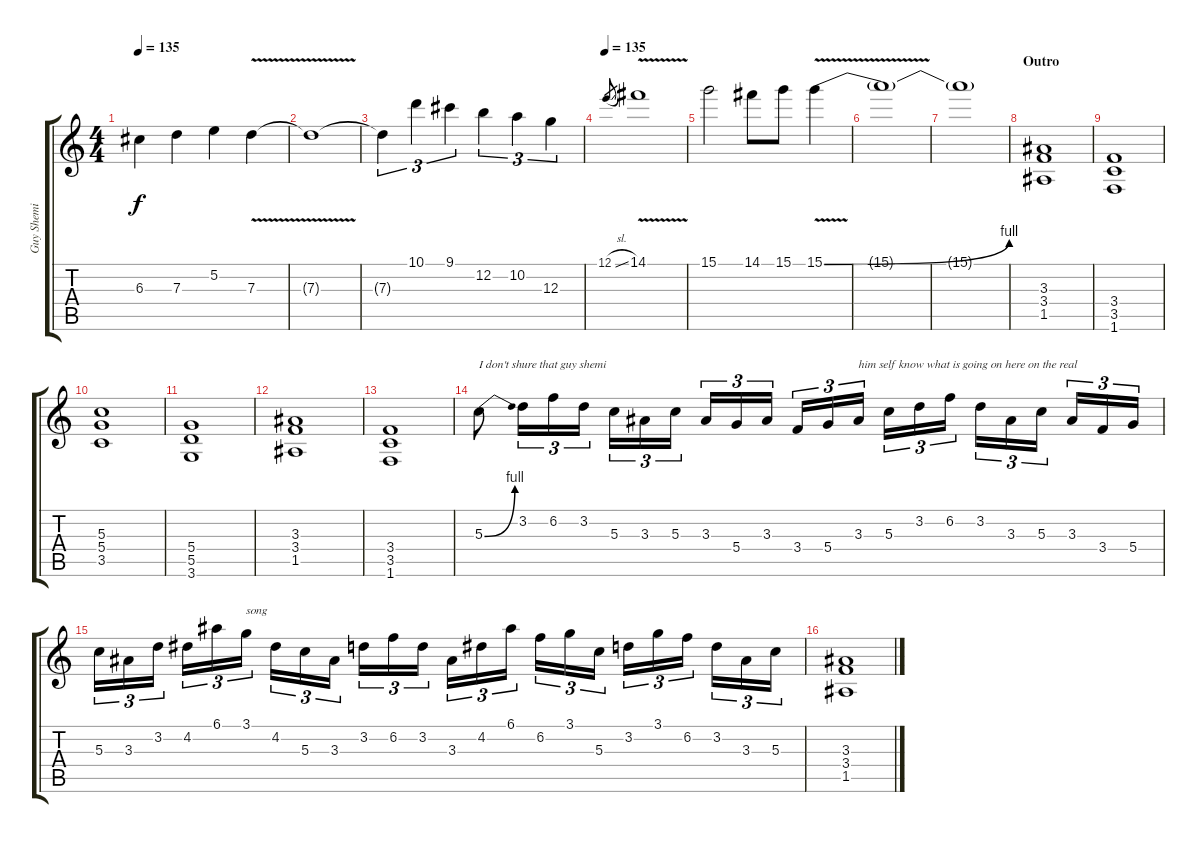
\track ("Guy Shemi" "Guy Shemi") {instrument overdrivenguitar}
\staff {score tabs}
\tuning (E4 B3 G3 D3 A2 E2) {hide}
\ts (4 4)
\tempo 135
\clef g2
\ks c
6.3.4{dy f} 7.3.4 5.2.4 7.3{v}.4 |
7.3{t}.1 |
7.3{t}.4{tu (3 2)} 10.1.4{tu (3 2)} 9.1.4{tu (3 2)} 12.2.4{tu (3 2)} 10.2.4{tu (3 2)} 12.3.4{tu (3 2)} |
\tempo 135
12.1{sl}.8{gr} 14.1{v}.1 |
15.1.2 14.1.8 15.1.8 15.1{be (bend 0 0 60 4) v}.4 |
15.1{t}.1 |
15.1{t}.1 |
\section ("" "Outro")
(3.3 3.4 1.5).1{volume 13} |
(3.4 3.5 1.6).1 |
(5.3 5.4 3.5).1 |
(5.4 5.5 3.6).1 |
(3.3 3.4 1.5).1 |
(3.4 3.5 1.6).1 |
5.3{be (bend 0 0 60 4)}.8{txt "I don't shure that guy shemi"} 3.2.16{tu (3 2)} 6.2.16{tu (3 2)} 3.2.16{tu (3 2)} 5.3.16{tu (3 2)} 3.3.16{tu (3 2)} 5.3.16{tu (3 2)} 3.3.16{tu (3 2)} 5.4.16{tu (3 2)} 3.3.16{tu (3 2)} 3.4.16{tu (3 2)} 5.4.16{tu (3 2)} 3.3.16{tu (3 2) txt "him self know what is going on here on the real"} 5.3.16{tu (3 2)} 3.2.16{tu (3 2)} 6.2.16{tu (3 2)} 3.2.16{tu (3 2)} 3.3.16{tu (3 2)} 5.3.16{tu (3 2)} 3.3.16{tu (3 2)} 3.4.16{tu (3 2)} 5.4.16{tu (3 2)} |
5.3.16{tu (3 2)} 3.3.16{tu (3 2)} 3.2.16{tu (3 2)} 4.2.16{tu (3 2)} 6.1.16{tu (3 2)} 3.1.16{tu (3 2) txt "song"} 4.2.16{tu (3 2)} 5.3.16{tu (3 2)} 3.3.16{tu (3 2)} 3.2.16{tu (3 2)} 6.2.16{tu (3 2)} 3.2.16{tu (3 2)} 3.3.16{tu (3 2)} 4.2.16{tu (3 2)} 6.1.16{tu (3 2)} 6.2.16{tu (3 2)} 3.1.16{tu (3 2)} 5.3.16{tu (3 2)} 3.2.16{tu (3 2)} 3.1.16{tu (3 2)} 6.2.16{tu (3 2)} 3.2.16{tu (3 2)} 3.3.16{tu (3 2)} 5.3.16{tu (3 2)} |
(3.3 3.4 1.5).1{volume 13}
